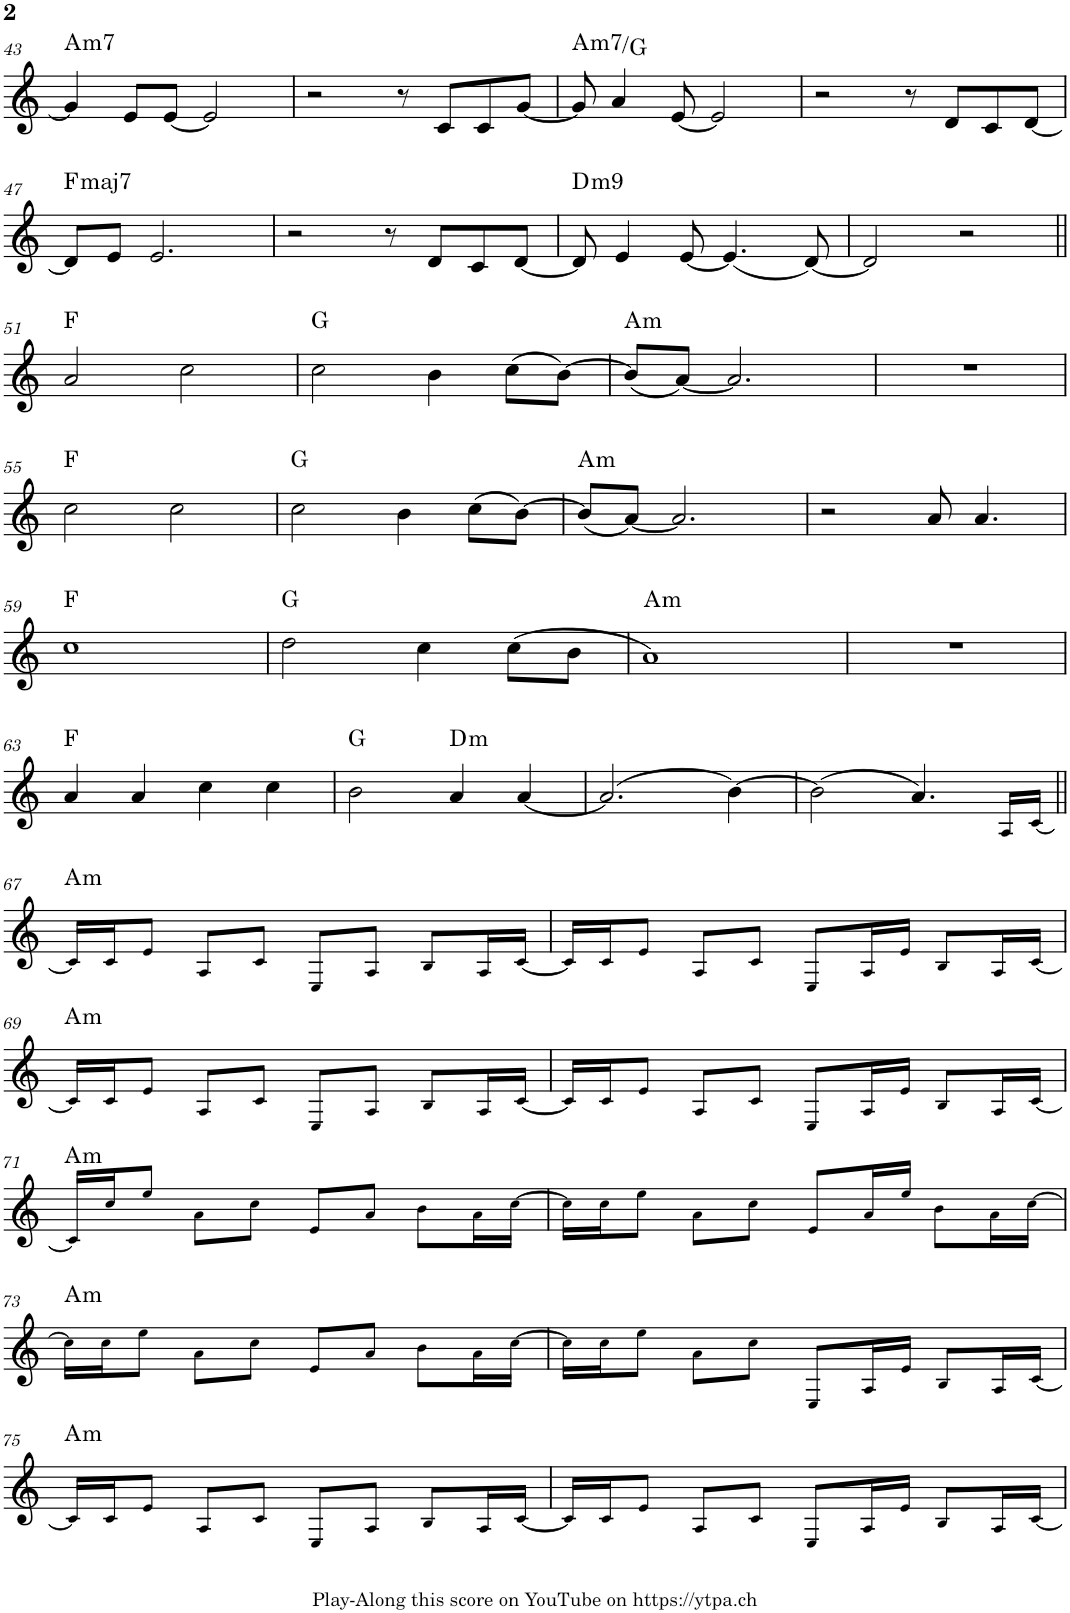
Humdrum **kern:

**kern	**harte
*part1	*part1
*staff1	*
*I"Piano	*
*I'Pno.	*
!!LO:PB:g=z
*clefG2	*
*k[]	*
*M4/4	*
=43	=43
!	!LO:H:kt=m7
4g/]	A:min7
8e/L	.
[8e/J	.
2e/]	.
=44	=44
2r	.
8r	.
8c/L	.
8c/	.
[8g/J	.
=45	=45
!	!LO:H:kt=m7
8g/]	A:min7/b7
4a/	.
[8e/	.
2e/]	.
=46	=46
2r	.
8r	.
8d/L	.
8c/	.
[8d/J	.
!!LO:LB:g=z
=47	=47
!	!LO:H:kt=maj7
8d/L]	F:maj7
8e/J	.
2.e/	.
=48	=48
2r	.
8r	.
8d/L	.
8c/	.
[8d/J	.
=49	=49
!	!LO:H:kt=m9
8d/]	D:min9
4e/	.
[8e/	.
(4.e/]	.
[8d/)	.
=50	=50
2d/]	.
2r	.
!!LO:LB:g=z
=51||	=51||
2a/	F:maj
2cc\	.
=52	=52
2cc\	G:maj
4b\	.
(8cc\L	.
[8b\J)	.
=53	=53
!	!LO:H:kt=m
(8b/L]	A:min
[8a/J)	.
2.a/]	.
=54	=54
1r	.
!!LO:LB:g=z
=55	=55
2cc\	F:maj
2cc\	.
=56	=56
2cc\	G:maj
4b\	.
(8cc\L	.
[8b\J)	.
=57	=57
!	!LO:H:kt=m
(8b/L]	A:min
[8a/J)	.
2.a/]	.
=58	=58
2r	.
8a/	.
4.a/	.
!!LO:LB:g=z
=59	=59
1cc	F:maj
=60	=60
2dd\	G:maj
4cc\	.
(8cc\L	.
8b\J	.
=61	=61
!	!LO:H:kt=m
1a)	A:min
=62	=62
1r	.
!!LO:LB:g=z
=63	=63
4a/	F:maj
4a/	.
4cc\	.
4cc\	.
=64	=64
2b\	G:maj
!	!LO:H:kt=m
4a/	D:min
[4a/	.
=65	=65
(2.a/]	.
[4b\)	.
=66	=66
(2b\]	.
4.a/)	.
16A!/LL	.
[16c!/JJ	.
!!LO:LB:g=z
=67||	=67||
!	!LO:H:kt=m
16c!/LL]	A:min
16c!/J	.
8e!/J	.
8A!/L	.
8c!/J	.
8E!/L	.
8A!/J	.
8B!/L	.
16A!/L	.
[16c!/JJ	.
=68	=68
16c!/LL]	.
16c!/J	.
8e!/J	.
8A!/L	.
8c!/J	.
8E!/L	.
16A!/L	.
16e!/JJ	.
8B!/L	.
16A!/L	.
[16c!/JJ	.
!!LO:LB:g=z
=69	=69
!	!LO:H:kt=m
16c!/LL]	A:min
16c!/J	.
8e!/J	.
8A!/L	.
8c!/J	.
8E!/L	.
8A!/J	.
8B!/L	.
16A!/L	.
[16c!/JJ	.
=70	=70
16c!/LL]	.
16c!/J	.
8e!/J	.
8A!/L	.
8c!/J	.
8E!/L	.
16A!/L	.
16e!/JJ	.
8B!/L	.
16A!/L	.
[16c!/JJ	.
!!LO:LB:g=z
=71	=71
!	!LO:H:kt=m
16c!/LL]	A:min
16cc!/J	.
8ee!/J	.
8a!\L	.
8cc!\J	.
8e!/L	.
8a!/J	.
8b!\L	.
16a!\L	.
[16cc!\JJ	.
=72	=72
16cc!\LL]	.
16cc!\J	.
8ee!\J	.
8a!\L	.
8cc!\J	.
8e!/L	.
16a!/L	.
16ee!/JJ	.
8b!\L	.
16a!\L	.
[16cc!\JJ	.
!!LO:LB:g=z
=73	=73
!	!LO:H:kt=m
16cc!\LL]	A:min
16cc!\J	.
8ee!\J	.
8a!\L	.
8cc!\J	.
8e!/L	.
8a!/J	.
8b!\L	.
16a!\L	.
[16cc!\JJ	.
=74	=74
16cc!\LL]	.
16cc!\J	.
8ee!\J	.
8a!\L	.
8cc!\J	.
8E!/L	.
16A!/L	.
16e!/JJ	.
8B!/L	.
16A!/L	.
[16c!/JJ	.
!!LO:LB:g=z
=75	=75
!	!LO:H:kt=m
16c!/LL]	A:min
16c!/J	.
8e!/J	.
8A!/L	.
8c!/J	.
8E!/L	.
8A!/J	.
8B!/L	.
16A!/L	.
[16c!/JJ	.
=76	=76
16c!/LL]	.
16c!/J	.
8e!/J	.
8A!/L	.
8c!/J	.
8E!/L	.
16A!/L	.
16e!/JJ	.
8B!/L	.
16A!/L	.
[16c!/JJ	.
=	=
*-	*-
